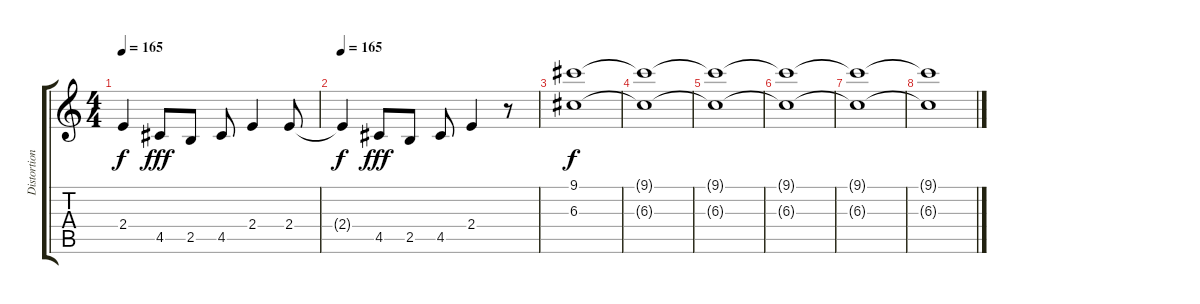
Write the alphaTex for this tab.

\track ("Distortion guitar1" "Distortion") {instrument distortionguitar}
\staff {score tabs}
\tuning (E4 B3 G3 D3 A2 E2) {hide}
\ts (4 4)
\tempo 165
\clef g2
\ks c
2.4{t}.4{dy f} 4.5.8{dy fff} 2.5.8 4.5.8 2.4.4 2.4.8 |
\tempo 165
2.4{t}.4{dy f} 4.5.8{dy fff} 2.5.8 4.5.8 2.4.4 r.8 |
(9.1 6.3).1{dy f volume 2} |
(9.1{t} 6.3{t}).1 |
(9.1{t} 6.3{t}).1 |
(9.1{t} 6.3{t}).1 |
(9.1{t} 6.3{t}).1 |
(9.1{t} 6.3{t}).1
